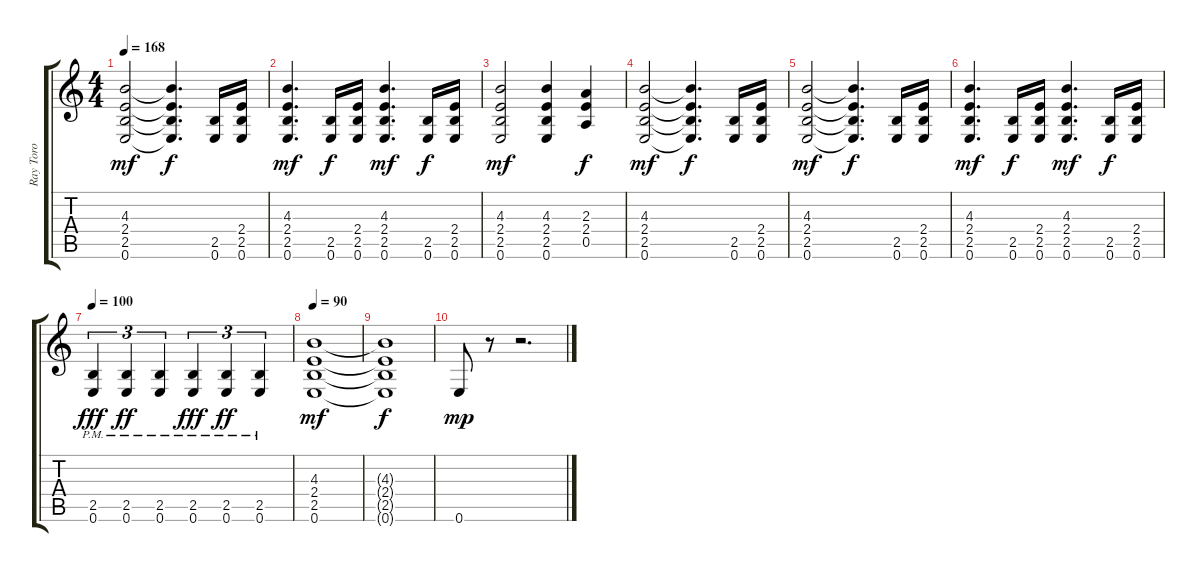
\track ("Ray Toro" "Ray Toro") {instrument distortionguitar}
\staff {score tabs}
\tuning (E4 B3 G3 D3 A2 E2) {hide}
\ts (4 4)
\tempo 168
\clef g2
\ks c
(4.3 2.4 2.5 0.6).2{dy mf} (4.3{t} 2.4{t} 2.5{t} 0.6{t}).4{d dy f} (2.5 0.6).16 (2.4 2.5 0.6).16 |
(4.3 2.4 2.5 0.6).4{d dy mf} (2.5 0.6).16{dy f} (2.4 2.5 0.6).16 (4.3 2.4 2.5 0.6).4{d dy mf} (2.5 0.6).16{dy f} (2.4 2.5 0.6).16 |
(4.3 2.4 2.5 0.6).2{dy mf} (4.3 2.4 2.5 0.6).4 (2.3 2.4 0.5).4{dy f} |
(4.3 2.4 2.5 0.6).2{dy mf} (4.3{t} 2.4{t} 2.5{t} 0.6{t}).4{d dy f} (2.5 0.6).16 (2.4 2.5 0.6).16 |
(4.3 2.4 2.5 0.6).2{dy mf} (4.3{t} 2.4{t} 2.5{t} 0.6{t}).4{d dy f} (2.5 0.6).16 (2.4 2.5 0.6).16 |
(4.3 2.4 2.5 0.6).4{d dy mf} (2.5 0.6).16{dy f} (2.4 2.5 0.6).16 (4.3 2.4 2.5 0.6).4{d dy mf} (2.5 0.6).16{dy f} (2.4 2.5 0.6).16 |
\tempo 100
(2.5{pm} 0.6{pm}).4{tu (3 2) dy fff} (2.5{pm} 0.6{pm}).4{tu (3 2) dy ff} (2.5{pm} 0.6{pm}).4{tu (3 2)} (2.5{pm} 0.6{pm}).4{tu (3 2) dy fff} (2.5{pm} 0.6{pm}).4{tu (3 2) dy ff} (2.5{pm} 0.6{pm}).4{tu (3 2)} |
\tempo 90
(4.3 2.4 2.5 0.6).1{dy mf} |
(4.3{t} 2.4{t} 2.5{t} 0.6{t}).1{dy f} |
0.6.8{dy mp} r.8 r.2{d}
